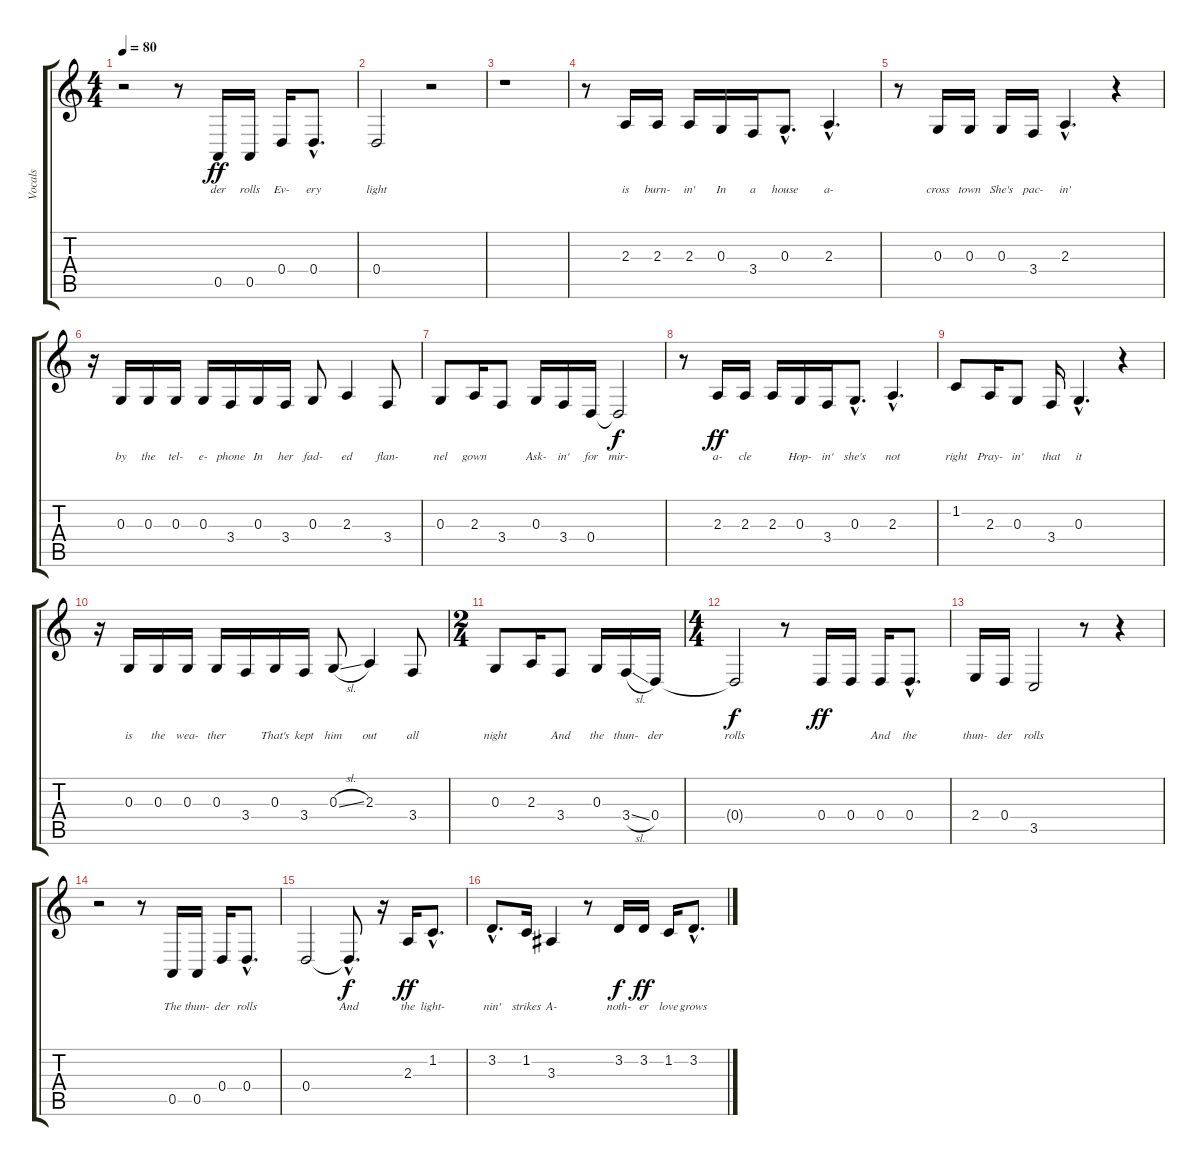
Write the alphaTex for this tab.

\track ("Vocals" "Vocals") {instrument lead6voice}
\staff {score tabs}
\tuning (E4 B3 G3 D3 A2 E2) {hide}
\ts (4 4)
\tempo 80
\clef g2
\ks c
r.2{dy ff} r.8 0.5.16{lyrics (0 "der") lyrics (1 "") lyrics (2 "") lyrics (3 "") lyrics (4 "")} 0.5.16{lyrics (0 "rolls") lyrics (1 "") lyrics (2 "") lyrics (3 "") lyrics (4 "")} 0.4.16{lyrics (0 "Ev-") lyrics (1 "") lyrics (2 "") lyrics (3 "") lyrics (4 "")} 0.4{hac}.8{d lyrics (0 "ery") lyrics (1 "") lyrics (2 "") lyrics (3 "") lyrics (4 "")} |
0.4.2{lyrics (0 "light") lyrics (1 "") lyrics (2 "") lyrics (3 "") lyrics (4 "")} r.2 |
r.1 |
r.8 2.3.16{lyrics (0 "is") lyrics (1 "") lyrics (2 "") lyrics (3 "") lyrics (4 "")} 2.3.16{lyrics (0 "burn-") lyrics (1 "") lyrics (2 "") lyrics (3 "") lyrics (4 "")} 2.3.16{lyrics (0 "in'") lyrics (1 "") lyrics (2 "") lyrics (3 "") lyrics (4 "")} 0.3.16{lyrics (0 "In") lyrics (1 "") lyrics (2 "") lyrics (3 "") lyrics (4 "")} 3.4.16{lyrics (0 "a") lyrics (1 "") lyrics (2 "") lyrics (3 "") lyrics (4 "")} 0.3{hac}.8{d lyrics (0 "house") lyrics (1 "") lyrics (2 "") lyrics (3 "") lyrics (4 "")} 2.3{hac}.4{d lyrics (0 "a-") lyrics (1 "") lyrics (2 "") lyrics (3 "") lyrics (4 "")} |
r.8 0.3.16{lyrics (0 "cross") lyrics (1 "") lyrics (2 "") lyrics (3 "") lyrics (4 "")} 0.3.16{lyrics (0 "town") lyrics (1 "") lyrics (2 "") lyrics (3 "") lyrics (4 "")} 0.3.16{lyrics (0 "She's") lyrics (1 "") lyrics (2 "") lyrics (3 "") lyrics (4 "")} 3.4.16{lyrics (0 "pac-") lyrics (1 "") lyrics (2 "") lyrics (3 "") lyrics (4 "")} 2.3{hac}.4{d lyrics (0 "in'") lyrics (1 "") lyrics (2 "") lyrics (3 "") lyrics (4 "")} r.4 |
r.16 0.3.16{lyrics (0 "by") lyrics (1 "") lyrics (2 "") lyrics (3 "") lyrics (4 "")} 0.3.16{lyrics (0 "the") lyrics (1 "") lyrics (2 "") lyrics (3 "") lyrics (4 "")} 0.3.16{lyrics (0 "tel-") lyrics (1 "") lyrics (2 "") lyrics (3 "") lyrics (4 "")} 0.3.16{lyrics (0 "e-") lyrics (1 "") lyrics (2 "") lyrics (3 "") lyrics (4 "")} 3.4.16{lyrics (0 "phone") lyrics (1 "") lyrics (2 "") lyrics (3 "") lyrics (4 "")} 0.3.16{lyrics (0 "In") lyrics (1 "") lyrics (2 "") lyrics (3 "") lyrics (4 "")} 3.4.16{lyrics (0 "her") lyrics (1 "") lyrics (2 "") lyrics (3 "") lyrics (4 "")} 0.3.8{lyrics (0 "fad-") lyrics (1 "") lyrics (2 "") lyrics (3 "") lyrics (4 "")} 2.3.4{lyrics (0 "ed") lyrics (1 "") lyrics (2 "") lyrics (3 "") lyrics (4 "")} 3.4.8{lyrics (0 "flan-") lyrics (1 "") lyrics (2 "") lyrics (3 "") lyrics (4 "")} |
0.3.8{lyrics (0 "nel") lyrics (1 "") lyrics (2 "") lyrics (3 "") lyrics (4 "")} 2.3.16{lyrics (0 "gown") lyrics (1 "") lyrics (2 "") lyrics (3 "") lyrics (4 "")} 3.4.8{lyrics (0 "") lyrics (1 "") lyrics (2 "") lyrics (3 "") lyrics (4 "")} 0.3.16{lyrics (0 "Ask-") lyrics (1 "") lyrics (2 "") lyrics (3 "") lyrics (4 "")} 3.4.16{lyrics (0 "in'") lyrics (1 "") lyrics (2 "") lyrics (3 "") lyrics (4 "")} 0.4.16{lyrics (0 "for") lyrics (1 "") lyrics (2 "") lyrics (3 "") lyrics (4 "")} 0.4{t}.2{lyrics (0 "mir-") lyrics (1 "") lyrics (2 "") lyrics (3 "") lyrics (4 "") dy f} |
r.8 2.3.16{lyrics (0 "a-") lyrics (1 "") lyrics (2 "") lyrics (3 "") lyrics (4 "") dy ff} 2.3.16{lyrics (0 "cle") lyrics (1 "") lyrics (2 "") lyrics (3 "") lyrics (4 "")} 2.3.16{lyrics (0 "") lyrics (1 "") lyrics (2 "") lyrics (3 "") lyrics (4 "")} 0.3.16{lyrics (0 "Hop-") lyrics (1 "") lyrics (2 "") lyrics (3 "") lyrics (4 "")} 3.4.16{lyrics (0 "in'") lyrics (1 "") lyrics (2 "") lyrics (3 "") lyrics (4 "")} 0.3{hac}.8{d lyrics (0 "she's") lyrics (1 "") lyrics (2 "") lyrics (3 "") lyrics (4 "")} 2.3{hac}.4{d lyrics (0 "not") lyrics (1 "") lyrics (2 "") lyrics (3 "") lyrics (4 "")} |
1.2.8{lyrics (0 "right") lyrics (1 "") lyrics (2 "") lyrics (3 "") lyrics (4 "")} 2.3.16{lyrics (0 "Pray-") lyrics (1 "") lyrics (2 "") lyrics (3 "") lyrics (4 "")} 0.3.8{lyrics (0 "in'") lyrics (1 "") lyrics (2 "") lyrics (3 "") lyrics (4 "")} 3.4.16{lyrics (0 "that") lyrics (1 "") lyrics (2 "") lyrics (3 "") lyrics (4 "")} 0.3{hac}.4{d lyrics (0 "it") lyrics (1 "") lyrics (2 "") lyrics (3 "") lyrics (4 "")} r.4 |
r.16 0.3.16{lyrics (0 "is") lyrics (1 "") lyrics (2 "") lyrics (3 "") lyrics (4 "")} 0.3.16{lyrics (0 "the") lyrics (1 "") lyrics (2 "") lyrics (3 "") lyrics (4 "")} 0.3.16{lyrics (0 "wea-") lyrics (1 "") lyrics (2 "") lyrics (3 "") lyrics (4 "")} 0.3.16{lyrics (0 "ther") lyrics (1 "") lyrics (2 "") lyrics (3 "") lyrics (4 "")} 3.4.16{lyrics (0 "") lyrics (1 "") lyrics (2 "") lyrics (3 "") lyrics (4 "")} 0.3.16{lyrics (0 "That's") lyrics (1 "") lyrics (2 "") lyrics (3 "") lyrics (4 "")} 3.4.16{lyrics (0 "kept") lyrics (1 "") lyrics (2 "") lyrics (3 "") lyrics (4 "")} 0.3{sl}.8{lyrics (0 "him") lyrics (1 "") lyrics (2 "") lyrics (3 "") lyrics (4 "")} 2.3.4{lyrics (0 "out") lyrics (1 "") lyrics (2 "") lyrics (3 "") lyrics (4 "")} 3.4.8{lyrics (0 "all") lyrics (1 "") lyrics (2 "") lyrics (3 "") lyrics (4 "")} |
\ts (2 4)
0.3.8{lyrics (0 "night") lyrics (1 "") lyrics (2 "") lyrics (3 "") lyrics (4 "")} 2.3.16{lyrics (0 "") lyrics (1 "") lyrics (2 "") lyrics (3 "") lyrics (4 "")} 3.4.8{lyrics (0 "And") lyrics (1 "") lyrics (2 "") lyrics (3 "") lyrics (4 "")} 0.3.16{lyrics (0 "the") lyrics (1 "") lyrics (2 "") lyrics (3 "") lyrics (4 "")} 3.4{sl}.16{lyrics (0 "thun-") lyrics (1 "") lyrics (2 "") lyrics (3 "") lyrics (4 "")} 0.4.16{lyrics (0 "der") lyrics (1 "") lyrics (2 "") lyrics (3 "") lyrics (4 "")} |
\ts (4 4)
0.4{t}.2{lyrics (0 "rolls") lyrics (1 "") lyrics (2 "") lyrics (3 "") lyrics (4 "") dy f} r.8 0.4.16{lyrics (0 "") lyrics (1 "") lyrics (2 "") lyrics (3 "") lyrics (4 "") dy ff} 0.4.16{lyrics (0 "") lyrics (1 "") lyrics (2 "") lyrics (3 "") lyrics (4 "")} 0.4.16{lyrics (0 "And") lyrics (1 "") lyrics (2 "") lyrics (3 "") lyrics (4 "")} 0.4{hac}.8{d lyrics (0 "the") lyrics (1 "") lyrics (2 "") lyrics (3 "") lyrics (4 "")} |
2.4.16{lyrics (0 "thun-") lyrics (1 "") lyrics (2 "") lyrics (3 "") lyrics (4 "")} 0.4.16{lyrics (0 "der") lyrics (1 "") lyrics (2 "") lyrics (3 "") lyrics (4 "")} 3.5.2{lyrics (0 "rolls") lyrics (1 "") lyrics (2 "") lyrics (3 "") lyrics (4 "")} r.8 r.4 |
r.2 r.8 0.5.16{lyrics (0 "The") lyrics (1 "") lyrics (2 "") lyrics (3 "") lyrics (4 "")} 0.5.16{lyrics (0 "thun-") lyrics (1 "") lyrics (2 "") lyrics (3 "") lyrics (4 "")} 0.4.16{lyrics (0 "der") lyrics (1 "") lyrics (2 "") lyrics (3 "") lyrics (4 "")} 0.4{hac}.8{d lyrics (0 "rolls") lyrics (1 "") lyrics (2 "") lyrics (3 "") lyrics (4 "")} |
0.4.2{lyrics (0 "") lyrics (1 "") lyrics (2 "") lyrics (3 "") lyrics (4 "")} 0.4{hac t}.8{d lyrics (0 "And") lyrics (1 "") lyrics (2 "") lyrics (3 "") lyrics (4 "") dy f} r.16 2.3.16{lyrics (0 "the") lyrics (1 "") lyrics (2 "") lyrics (3 "") lyrics (4 "") dy ff} 1.2{hac}.8{d lyrics (0 "light-") lyrics (1 "") lyrics (2 "") lyrics (3 "") lyrics (4 "")} |
3.2{hac}.8{d lyrics (0 "nin'") lyrics (1 "") lyrics (2 "") lyrics (3 "") lyrics (4 "")} 1.2.16{lyrics (0 "strikes") lyrics (1 "") lyrics (2 "") lyrics (3 "") lyrics (4 "")} 3.3.4{lyrics (0 "A-") lyrics (1 "") lyrics (2 "") lyrics (3 "") lyrics (4 "")} r.8 3.2.16{lyrics (0 "noth-") lyrics (1 "") lyrics (2 "") lyrics (3 "") lyrics (4 "") dy f} 3.2.16{lyrics (0 "er") lyrics (1 "") lyrics (2 "") lyrics (3 "") lyrics (4 "") dy ff} 1.2.16{lyrics (0 "love") lyrics (1 "") lyrics (2 "") lyrics (3 "") lyrics (4 "")} 3.2{hac}.8{d lyrics (0 "grows") lyrics (1 "") lyrics (2 "") lyrics (3 "") lyrics (4 "")}
